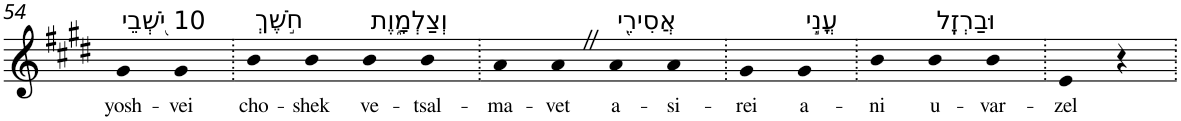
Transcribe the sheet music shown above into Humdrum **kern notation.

**kern	**text
*part1	*part1
*staff1	*staff1
*I"Piano	*
*I'Pno	*
!!LO:PB:g=z
*clefG2	*
*k[f#c#g#d#]	*
*E:	*
=54	=54
!LO:TX:a:t=10 יֹ֭שְׁבֵי	!
!	!LO:LY:b
4g#	yosh-
!	!LO:LY:b
4g#	-vei
=55.	=55.
!LO:TX:a:t=חֹ֣שֶׁךְ	!
!	!LO:LY:b
4b	cho-
!	!LO:LY:b
4b	-shek
!LO:TX:a:t=וְצַלְמָ֑וֶת	!
!	!LO:LY:b
4b	ve-
!	!LO:LY:b
4b	-tsal-
=56.	=56.
!	!LO:LY:b
4a	-ma-
!	!LO:LY:b
4aZ	-vet
!LO:TX:a:t=אֲסִירֵ֖י	!
!	!LO:LY:b
4a	a-
!	!LO:LY:b
4a	-si-
=57.	=57.
!	!LO:LY:b
4g#	-rei
!LO:TX:a:t=עֳנִ֣י	!
!	!LO:LY:b
4g#	a-
=58.	=58.
!	!LO:LY:b
4b	-ni
!LO:TX:a:t=וּבַרְזֶֽל	!
!	!LO:LY:b
4b	u-
!	!LO:LY:b
4b	-var-
=59.	=59.
!	!LO:LY:b
4e	-zel
4r	.
=.	=.
*-	*-
